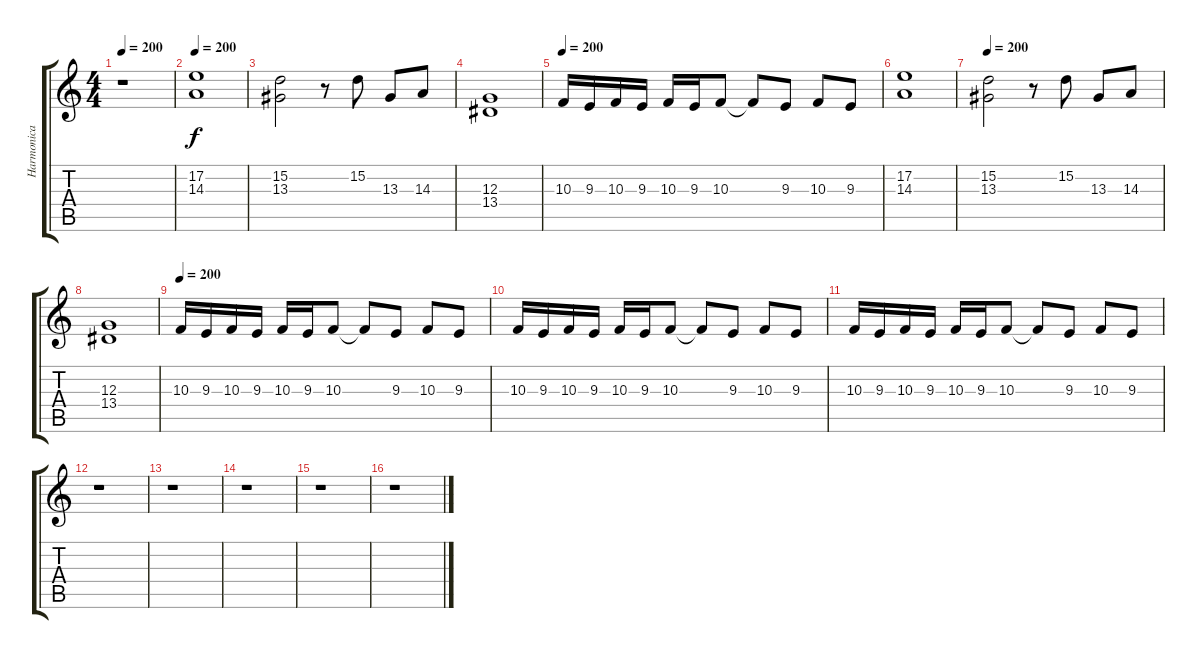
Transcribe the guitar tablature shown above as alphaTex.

\track ("Harmonica" "Harmonica") {instrument harmonica}
\staff {score tabs}
\tuning (E4 B3 G3 D3 A2 D2) {hide}
\ts (4 4)
\tempo 200
\clef g2
\ks c
r.1{dy f} |
\tempo 200
(17.2 14.3).1 |
(15.2 13.3).2 r.8 15.2.8 13.3.8 14.3.8 |
(12.3 13.4).1 |
\tempo 200
10.3.16 9.3.16 10.3.16 9.3.16 10.3.16 9.3.16 10.3.8 10.3{t}.8 9.3.8 10.3.8 9.3.8 |
(17.2 14.3).1 |
\tempo 200
(15.2 13.3).2 r.8 15.2.8 13.3.8 14.3.8 |
(12.3 13.4).1 |
\tempo 200
10.3.16 9.3.16 10.3.16 9.3.16 10.3.16 9.3.16 10.3.8 10.3{t}.8 9.3.8 10.3.8 9.3.8 |
10.3.16 9.3.16 10.3.16 9.3.16 10.3.16 9.3.16 10.3.8 10.3{t}.8 9.3.8 10.3.8 9.3.8 |
10.3.16 9.3.16 10.3.16 9.3.16 10.3.16 9.3.16 10.3.8 10.3{t}.8 9.3.8 10.3.8 9.3.8 |
r.1 |
r.1 |
r.1 |
r.1 |
r.1
